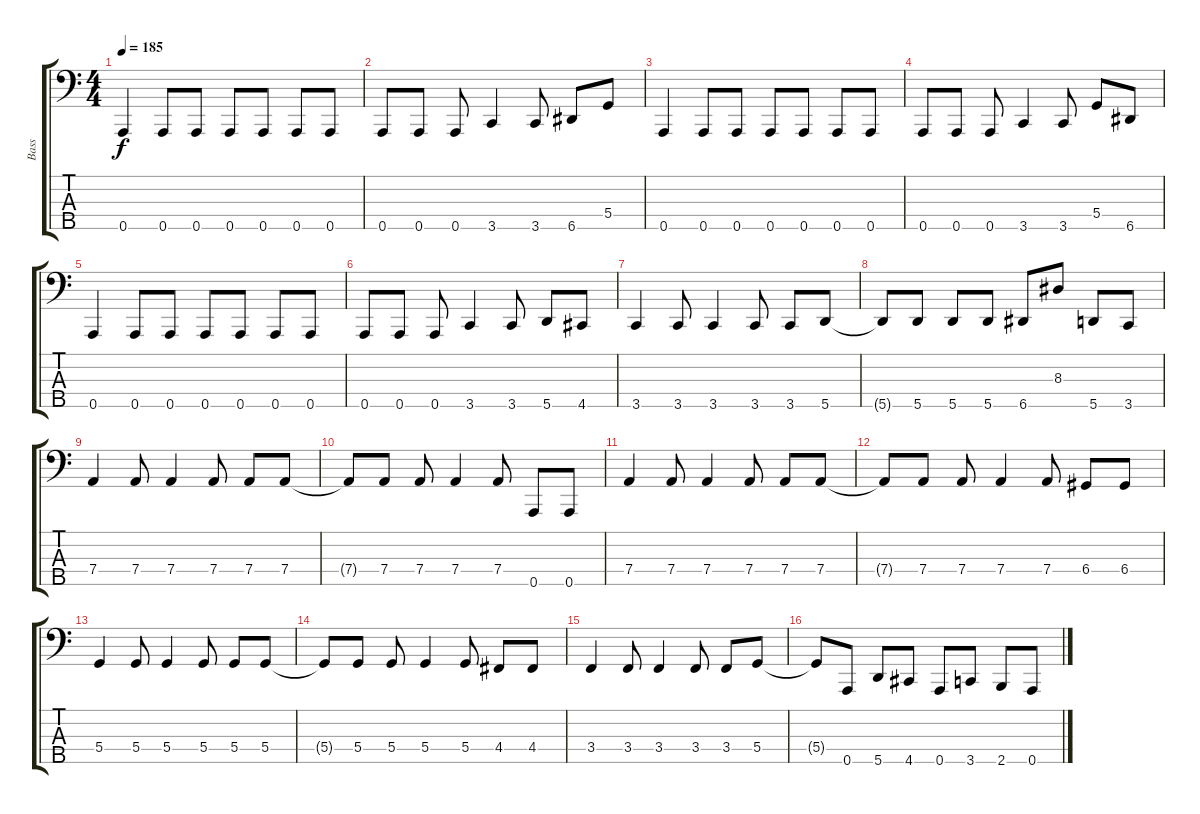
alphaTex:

\track ("Bass" "Bass") {instrument slapbass2}
\staff {score tabs}
\tuning (F2 C2 G1 D1 A0) {hide}
\ts (4 4)
\tempo 185
\clef f4
\ks c
0.5.4{dy f} 0.5.8 0.5.8 0.5.8 0.5.8 0.5.8 0.5.8 |
0.5.8 0.5.8 0.5.8 3.5.4 3.5.8 6.5.8 5.4.8 |
0.5.4 0.5.8 0.5.8 0.5.8 0.5.8 0.5.8 0.5.8 |
0.5.8 0.5.8 0.5.8 3.5.4 3.5.8 5.4.8 6.5.8 |
0.5.4 0.5.8 0.5.8 0.5.8 0.5.8 0.5.8 0.5.8 |
0.5.8 0.5.8 0.5.8 3.5.4 3.5.8 5.5.8 4.5.8 |
3.5.4 3.5.8 3.5.4 3.5.8 3.5.8 5.5.8 |
5.5{t}.8 5.5.8 5.5.8 5.5.8 6.5.8 8.3.8 5.5.8 3.5.8 |
7.4.4 7.4.8 7.4.4 7.4.8 7.4.8 7.4.8 |
7.4{t}.8 7.4.8 7.4.8 7.4.4 7.4.8 0.5.8 0.5.8 |
7.4.4 7.4.8 7.4.4 7.4.8 7.4.8 7.4.8 |
7.4{t}.8 7.4.8 7.4.8 7.4.4 7.4.8 6.4.8 6.4.8 |
5.4.4 5.4.8 5.4.4 5.4.8 5.4.8 5.4.8 |
5.4{t}.8 5.4.8 5.4.8 5.4.4 5.4.8 4.4.8 4.4.8 |
3.4.4 3.4.8 3.4.4 3.4.8 3.4.8 5.4.8 |
5.4{t}.8 0.5.8 5.5.8 4.5.8 0.5.8 3.5.8 2.5.8 0.5.8
